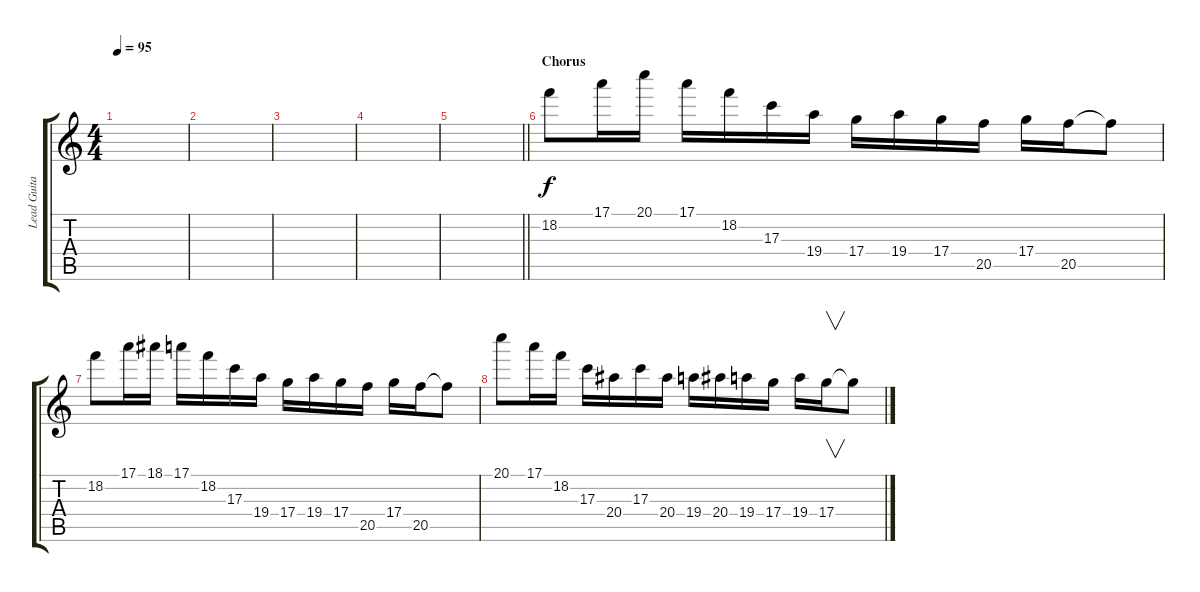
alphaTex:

\track ("Lead Guitar II" "Lead Guita") {instrument distortionguitar}
\staff {score tabs}
\tuning (E4 B3 G3 D3 A2 D2) {hide}
\ts (4 4)
\tempo 95
\clef g2
\ks c
|
|
|
|
\barLineRight lightlight
|
\section ("" "Chorus")
18.2.8 17.1.16 20.1.16 17.1.16 18.2.16 17.3.16 19.4.16 17.4.16 19.4.16 17.4.16 20.5.16 17.4.16 20.5.16 20.5{t}.8 |
18.2.8 17.1.16 18.1.16 17.1.16 18.2.16 17.3.16 19.4.16 17.4.16 19.4.16 17.4.16 20.5.16 17.4.16 20.5.16 20.5{t}.8 |
20.1.8 17.1.16 18.2.16 17.3.16 20.4.16 17.3.16 20.4.16 19.4.16 20.4.16 19.4.16 17.4.16 19.4.16 17.4.16{v} 17.4{t}.8
